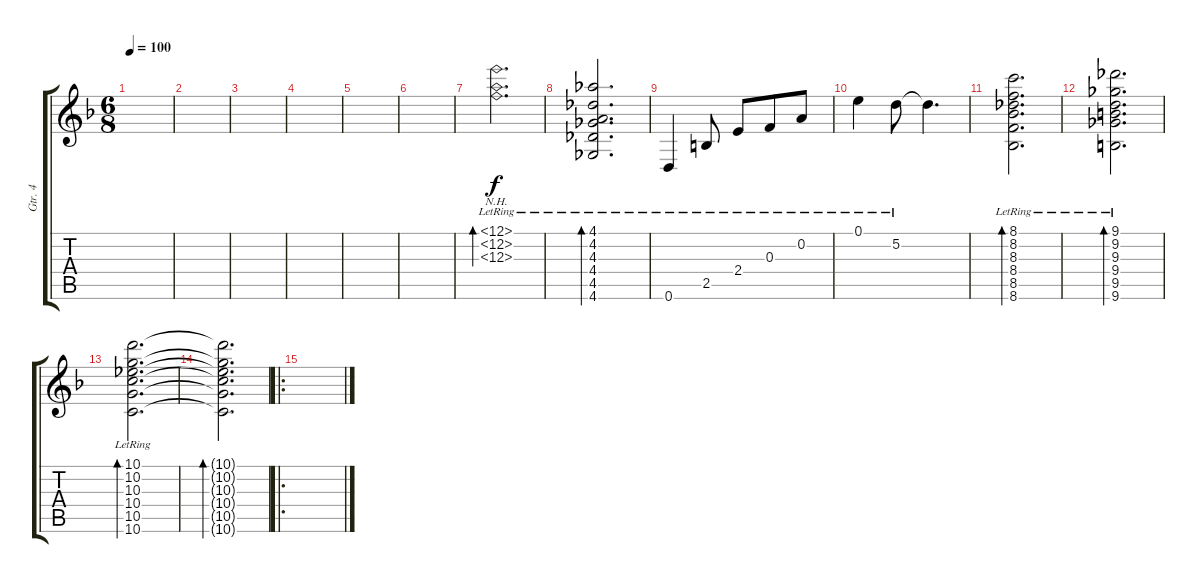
\track ("Gtr. 4" "Gtr. 4") {instrument acousticguitarsteel}
\staff {score tabs}
\tuning (E4 A3 F3 D3 A2 D2) {hide}
\ts (6 8)
\tempo 100
\clef g2
\ks f
|
|
|
|
|
|
(12.1{nh lr} 12.2{nh lr} 12.3{nh lr}).2{d bd 120} |
(4.1{lr} 4.2{lr} 4.3{lr} 4.4{lr} 4.5{lr} 4.6{lr}).2{d bd 120} |
0.6{lr}.4 2.5{lr}.8 2.4{lr}.8 0.3{lr}.8 0.2{lr}.8 |
0.1{lr}.4 5.2{lr}.8 5.2{t}.4{d} |
(8.1 8.2 8.3 8.4 8.5 8.6{lr}).2{d bd 120} |
(9.1 9.2 9.3 9.4 9.5 9.6{lr}).2{d bd 120} |
(10.1 10.2 10.3 10.4 10.5 10.6{lr}).2{d bd 120} |
(10.1{t} 10.2{t} 10.3{t} 10.4{t} 10.5{t} 10.6{t}).2{d bd 120} |
\ro
